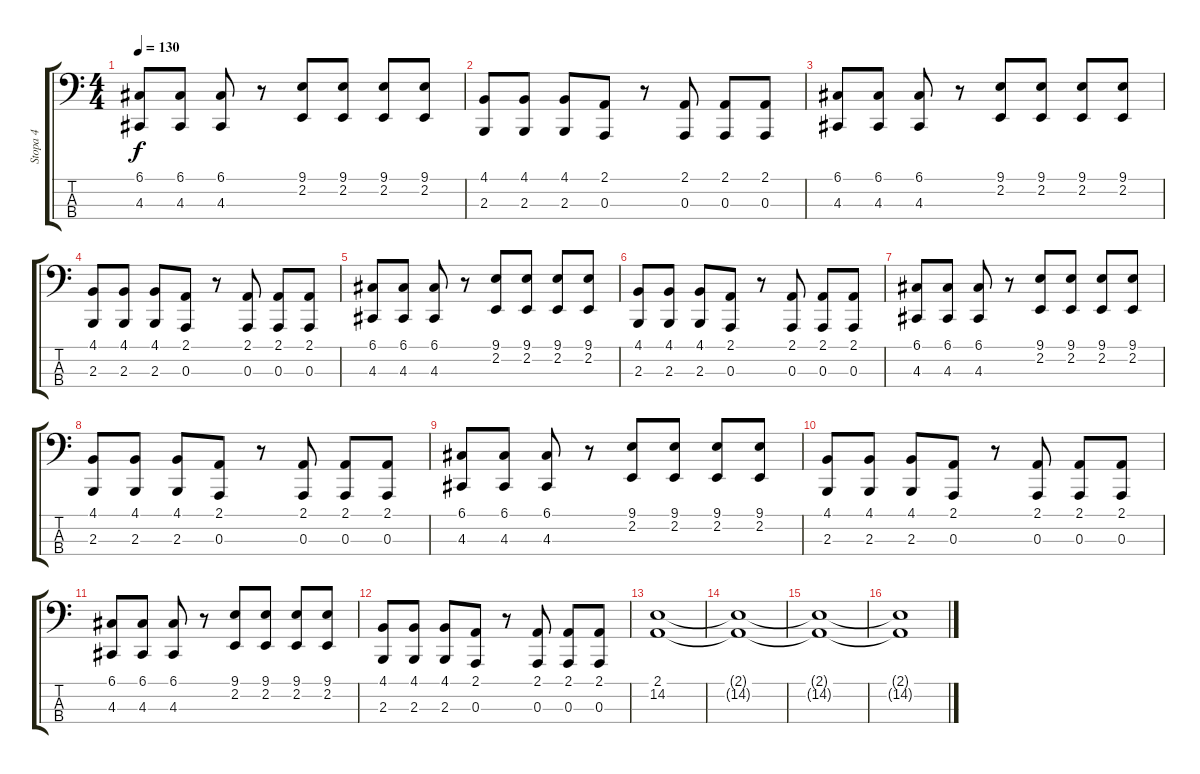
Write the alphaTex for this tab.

\track ("Stopa 4" "Stopa 4") {instrument brightacousticpiano}
\staff {score tabs}
\tuning (G2 D2 A1 E1) {hide}
\ts (4 4)
\tempo 130
\clef f4
\ks c
(6.1 4.3).8{dy f} (6.1 4.3).8 (6.1 4.3).8 r.8 (9.1 2.2).8 (9.1 2.2).8 (9.1 2.2).8 (9.1 2.2).8 |
(4.1 2.3).8 (4.1 2.3).8 (4.1 2.3).8 (2.1 0.3).8 r.8 (2.1 0.3).8 (2.1 0.3).8 (2.1 0.3).8 |
(6.1 4.3).8 (6.1 4.3).8 (6.1 4.3).8 r.8 (9.1 2.2).8 (9.1 2.2).8 (9.1 2.2).8 (9.1 2.2).8 |
(4.1 2.3).8 (4.1 2.3).8 (4.1 2.3).8 (2.1 0.3).8 r.8 (2.1 0.3).8 (2.1 0.3).8 (2.1 0.3).8 |
(6.1 4.3).8 (6.1 4.3).8 (6.1 4.3).8 r.8 (9.1 2.2).8 (9.1 2.2).8 (9.1 2.2).8 (9.1 2.2).8 |
(4.1 2.3).8 (4.1 2.3).8 (4.1 2.3).8 (2.1 0.3).8 r.8 (2.1 0.3).8 (2.1 0.3).8 (2.1 0.3).8 |
(6.1 4.3).8 (6.1 4.3).8 (6.1 4.3).8 r.8 (9.1 2.2).8 (9.1 2.2).8 (9.1 2.2).8 (9.1 2.2).8 |
(4.1 2.3).8 (4.1 2.3).8 (4.1 2.3).8 (2.1 0.3).8 r.8 (2.1 0.3).8 (2.1 0.3).8 (2.1 0.3).8 |
(6.1 4.3).8 (6.1 4.3).8 (6.1 4.3).8 r.8 (9.1 2.2).8 (9.1 2.2).8 (9.1 2.2).8 (9.1 2.2).8 |
(4.1 2.3).8 (4.1 2.3).8 (4.1 2.3).8 (2.1 0.3).8 r.8 (2.1 0.3).8 (2.1 0.3).8 (2.1 0.3).8 |
(6.1 4.3).8 (6.1 4.3).8 (6.1 4.3).8 r.8 (9.1 2.2).8 (9.1 2.2).8 (9.1 2.2).8 (9.1 2.2).8 |
(4.1 2.3).8 (4.1 2.3).8 (4.1 2.3).8 (2.1 0.3).8 r.8 (2.1 0.3).8 (2.1 0.3).8 (2.1 0.3).8 |
(2.1 14.2).1{volume 0} |
(2.1{t} 14.2{t}).1 |
(2.1{t} 14.2{t}).1 |
(2.1{t} 14.2{t}).1
